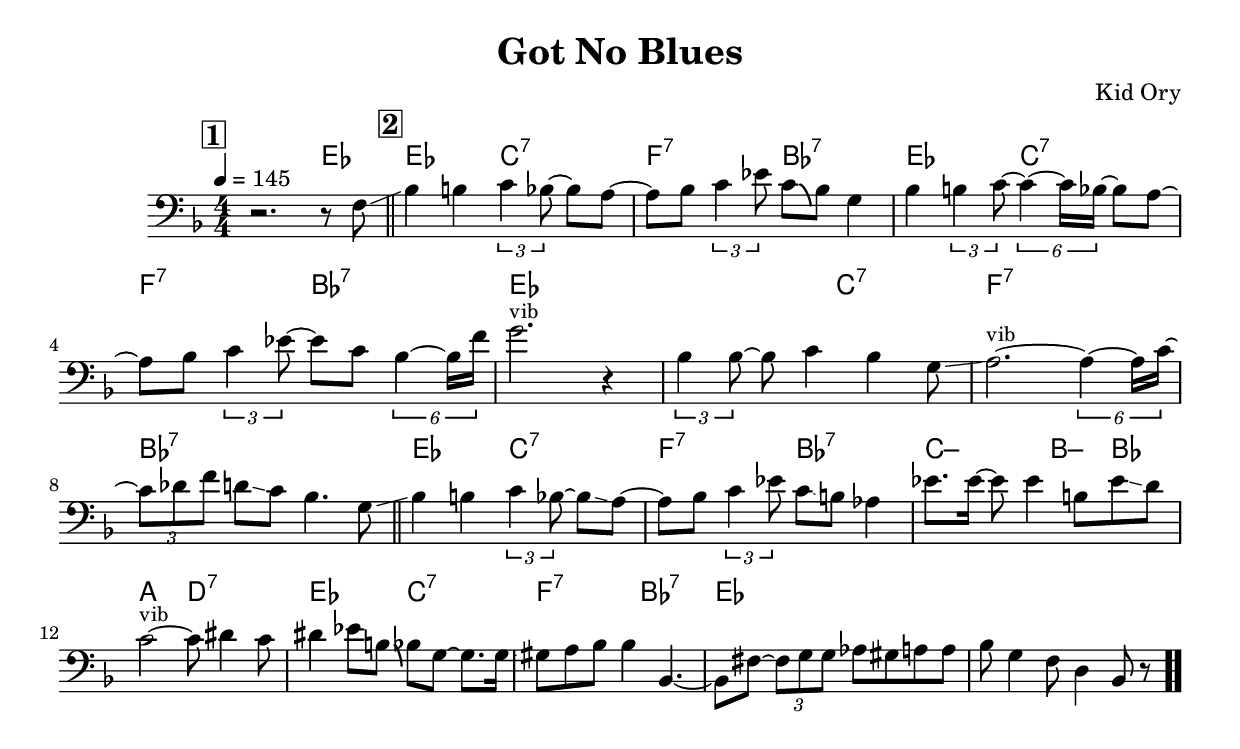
\version "2.13.2"

#(ly:set-option 'point-and-click #f)

\header {
  title = "Got No Blues"
  composer = "Kid Ory"
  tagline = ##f
}
global =
{
    \override Staff.TimeSignature #'style = #'()
    \time 4/4
    \clef "bass"
    \key f \major
    \override Rest #'direction = #'0
    \override MultiMeasureRest #'staff-position = #0
}
\score
{
<<
    \transpose c' c'

    \new ChordNames { \chords {
      \set majorSevenSymbol = \markup { "maj7" }
      \set minorChordModifier = \markup { \char ##x2013 }
      | s2. es4 
      | es2 c2:7 | f2:7 bes2:7 | es2 c2:7 | f2:7 bes2:7 | es1 | s2 c2:7 | f1:7 | bes1:7 
      | es2 c2:7 | f2:7 bes2:7 | c2:min b4:min bes4 | a2 d2:7 | es2 c2:7 | f2:7 bes2:7 | es1|
      }
      }

    \new Staff
    <<
    \transpose c' c'

    {
      \global
  		%\override Score.MetronomeMark #'transparent = ##t
  		%\override Score.MetronomeMark #'stencil = ##f
  		
  		\override HorizontalBracket #'direction = #UP
  		\override HorizontalBracket #'bracket-flare = #'(0 . 0)
  		
  		\override TextSpanner #'dash-fraction = #1.0
  		\override TextSpanner #'bound-details #'left #'text = \markup{ \concat{\draw-line #'(0 . -1.0) \draw-line #'(1.0 . 0) }}
  		\override TextSpanner #'bound-details #'right #'text = \markup{ \concat{ \draw-line #'(1.0 . 0) \draw-line #'(0 . -1.0) }}
          \set Score.markFormatter = #format-mark-box-numbers


      \tempo 4 = 145
      \set Score.currentBarNumber = #0
     
      \bar "||" \mark \default r2. r8 f8\glissando  
      \bar "||" \mark \default bes4 b4 \tuplet 3/2 {c'4 bes8~} bes8 a8~ 
      | a8 bes8 \tuplet 3/2 {c'4 es'8} c'8\bendAfter #-4  bes8 g4 
      | bes4 \tuplet 3/2 {b4 c'8~} \tuplet 6/4 {c'4~ c'16 bes16~} bes8 a8~ 
      | a8 bes8 \tuplet 3/2 {c'4 es'8~} es'8 c'8 \tuplet 6/4 {bes4~ bes16 f'16} 
      | g'2.^\markup{\left-align \small vib} r4 
      | \tuplet 3/2 {bes4 bes8~} bes8 c'4 bes4 g8\glissando  
      | a2.~^\markup{\left-align \small vib} \tuplet 6/4 {a4~ a16 c'16~} 
      | \tuplet 3/2 {c'8\glissando  des'8 f'8} d'8\glissando  c'8 bes4. g8\glissando  
      \bar "||" bes4 b4 \tuplet 3/2 {c'4 bes8~} bes8\glissando  a8~ 
      | a8 bes8 \tuplet 3/2 {c'4 es'8} c'8\glissando  b8 aes4 
      | es'8. es'16~ es'8 es'4 b8 es'8\glissando  d'8 
      | c'2~^\markup{\left-align \small vib} c'8 dis'4 c'8 
      | dis'4 es'8 b8\bendAfter #-4  bes8 g8~ g8. g16\glissando  
      | gis8 a8 bes8 bes4 bes,4.~ 
      | bes,8 fis8~ \tuplet 3/2 {fis8 g8 g8} aes8 gis8 a8 a8 
      | bes8 g4 f8 d4 bes,8 r8\bar  ".."
    }
    >>
>>    
}
